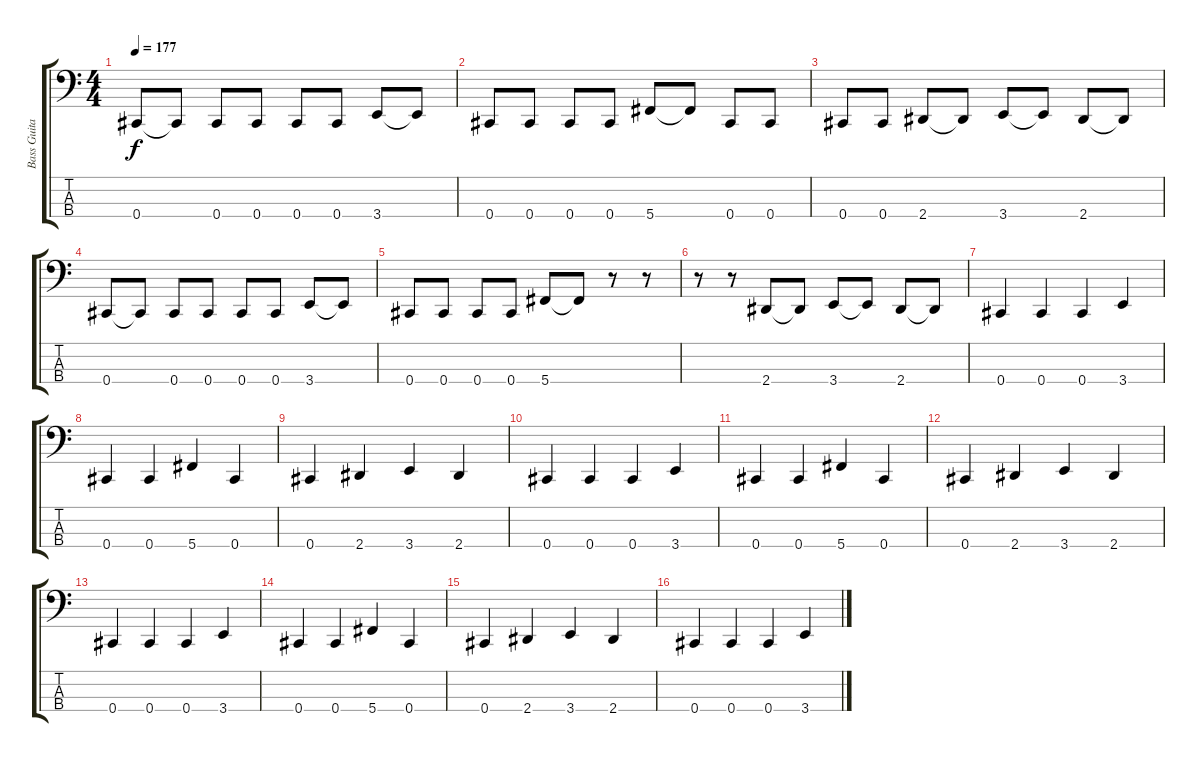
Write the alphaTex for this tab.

\track ("Bass Guitar" "Bass Guita") {instrument electricbassfinger}
\staff {score tabs}
\tuning (Gb2 Db2 Ab1 Db1) {hide}
\ts (4 4)
\tempo 177
\clef f4
\ks c
0.4.8{dy f} 0.4{t}.8 0.4.8 0.4.8 0.4.8 0.4.8 3.4.8 3.4{t}.8 |
0.4.8 0.4.8 0.4.8 0.4.8 5.4.8 5.4{t}.8 0.4.8 0.4.8 |
0.4.8 0.4.8 2.4.8 2.4{t}.8 3.4.8 3.4{t}.8 2.4.8 2.4{t}.8 |
0.4.8 0.4{t}.8 0.4.8 0.4.8 0.4.8 0.4.8 3.4.8 3.4{t}.8 |
0.4.8 0.4.8 0.4.8 0.4.8 5.4.8 5.4{t}.8 r.8 r.8 |
r.8 r.8 2.4.8 2.4{t}.8 3.4.8 3.4{t}.8 2.4.8 2.4{t}.8 |
0.4.4 0.4.4 0.4.4 3.4.4 |
0.4.4 0.4.4 5.4.4 0.4.4 |
0.4.4 2.4.4 3.4.4 2.4.4 |
0.4.4 0.4.4 0.4.4 3.4.4 |
0.4.4 0.4.4 5.4.4 0.4.4 |
0.4.4 2.4.4 3.4.4 2.4.4 |
0.4.4 0.4.4 0.4.4 3.4.4 |
0.4.4 0.4.4 5.4.4 0.4.4 |
0.4.4 2.4.4 3.4.4 2.4.4 |
0.4.4 0.4.4 0.4.4 3.4.4
